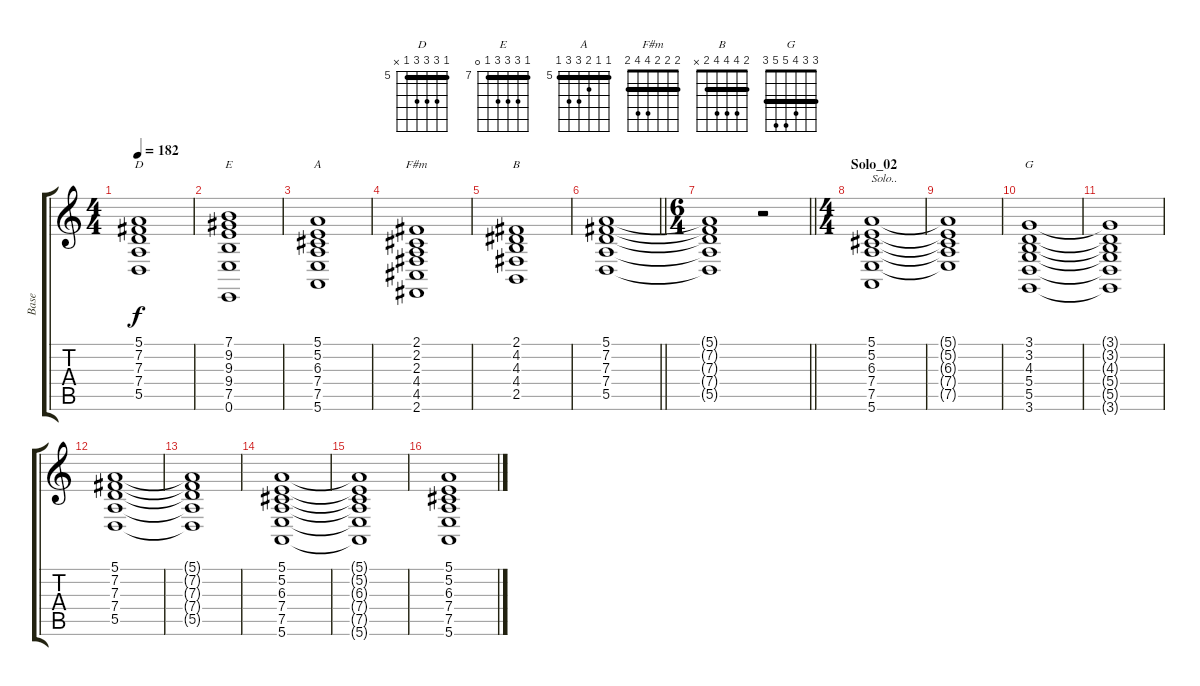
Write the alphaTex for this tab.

\track ("Base" "Base") {instrument brightacousticpiano}
\staff {score tabs}
\tuning (E4 B3 G3 D3 A2 E2) {hide}
\chord ("D" 5 7 7 7 5 x) {firstfret 5 barre 5}
\chord ("E" 7 9 9 9 7 0) {firstfret 7 barre 7}
\chord ("A" 5 5 6 7 7 5) {firstfret 5 barre 5}
\chord ("F#m" 2 2 2 4 4 2) {barre 2}
\chord ("B" 2 4 4 4 2 x) {barre 2}
\chord ("G" 3 3 4 5 5 3) {barre 3}
\ts (4 4)
\tempo 182
\clef g2
\ks c
(5.1 7.2 7.3 7.4 5.5).1{ch "D" dy f} |
(7.1 9.2 9.3 9.4 7.5 0.6).1{ch "E"} |
(5.1 5.2 6.3 7.4 7.5 5.6).1{ch "A"} |
(2.1 2.2 2.3 4.4 4.5 2.6).1{ch "F#m"} |
(2.1 4.2 4.3 4.4 2.5).1{ch "B"} |
\barLineRight lightlight
(5.1 7.2 7.3 7.4 5.5).1 |
\ts (6 4)
\barLineRight lightlight
(5.1{t} 7.2{t} 7.3{t} 7.4{t} 5.5{t}).1 r.2 |
\ts (4 4)
\section ("" "Solo_02")
(5.1 5.2 6.3 7.4 7.5 5.6).1{txt "Solo.."} |
(5.1{t} 5.2{t} 6.3{t} 7.4{t} 7.5{t}).1 |
(3.1 3.2 4.3 5.4 5.5 3.6).1{ch "G"} |
(3.1{t} 3.2{t} 4.3{t} 5.4{t} 5.5{t} 3.6{t}).1 |
(5.1 7.2 7.3 7.4 5.5).1 |
(5.1{t} 7.2{t} 7.3{t} 7.4{t} 5.5{t}).1 |
(5.1 5.2 6.3 7.4 7.5 5.6).1 |
(5.1{t} 5.2{t} 6.3{t} 7.4{t} 7.5{t} 5.6{t}).1 |
(5.1 5.2 6.3 7.4 7.5 5.6).1
